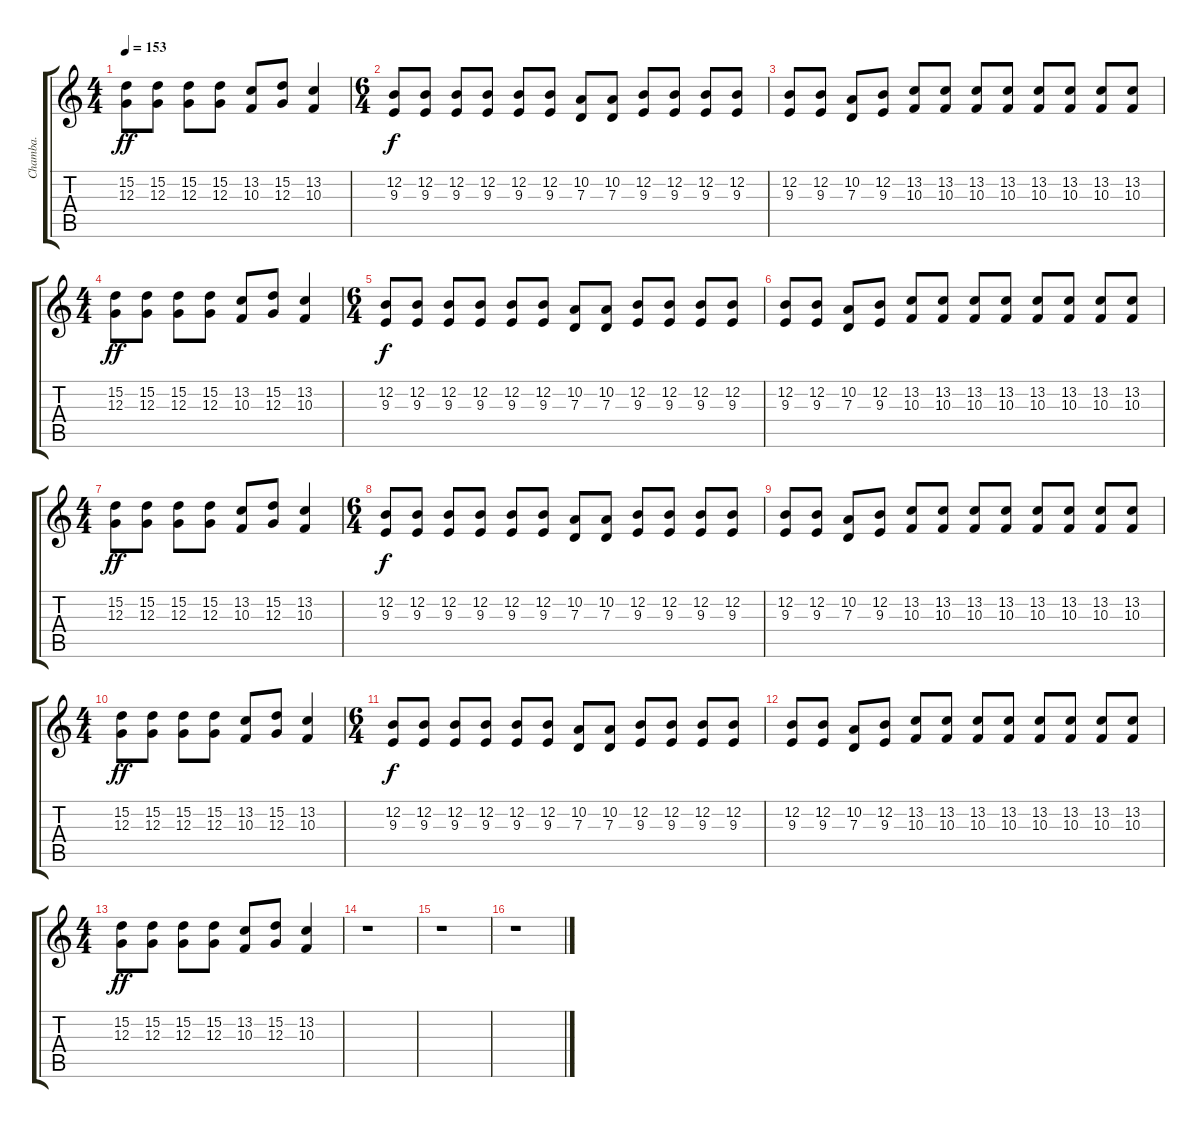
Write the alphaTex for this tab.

\track ("Chamba." "Chamba.") {instrument dulcimer}
\staff {score tabs}
\tuning (E4 B3 G3 D3 A2 E2) {hide}
\ts (4 4)
\tempo 153
\clef g2
\ks c
(15.2 12.3).8{dy ff} (15.2 12.3).8 (15.2 12.3).8 (15.2 12.3).8 (13.2 10.3).8 (15.2 12.3).8 (13.2 10.3).4 |
\ts (6 4)
(12.2 9.3).8{dy f} (12.2 9.3).8 (12.2 9.3).8 (12.2 9.3).8 (12.2 9.3).8 (12.2 9.3).8 (10.2 7.3).8 (10.2 7.3).8 (12.2 9.3).8 (12.2 9.3).8 (12.2 9.3).8 (12.2 9.3).8 |
(12.2 9.3).8 (12.2 9.3).8 (10.2 7.3).8 (12.2 9.3).8 (13.2 10.3).8 (13.2 10.3).8 (13.2 10.3).8 (13.2 10.3).8 (13.2 10.3).8 (13.2 10.3).8 (13.2 10.3).8 (13.2 10.3).8 |
\ts (4 4)
(15.2 12.3).8{dy ff} (15.2 12.3).8 (15.2 12.3).8 (15.2 12.3).8 (13.2 10.3).8 (15.2 12.3).8 (13.2 10.3).4 |
\ts (6 4)
(12.2 9.3).8{dy f} (12.2 9.3).8 (12.2 9.3).8 (12.2 9.3).8 (12.2 9.3).8 (12.2 9.3).8 (10.2 7.3).8 (10.2 7.3).8 (12.2 9.3).8 (12.2 9.3).8 (12.2 9.3).8 (12.2 9.3).8 |
(12.2 9.3).8 (12.2 9.3).8 (10.2 7.3).8 (12.2 9.3).8 (13.2 10.3).8 (13.2 10.3).8 (13.2 10.3).8 (13.2 10.3).8 (13.2 10.3).8 (13.2 10.3).8 (13.2 10.3).8 (13.2 10.3).8 |
\ts (4 4)
(15.2 12.3).8{dy ff} (15.2 12.3).8 (15.2 12.3).8 (15.2 12.3).8 (13.2 10.3).8 (15.2 12.3).8 (13.2 10.3).4 |
\ts (6 4)
(12.2 9.3).8{dy f} (12.2 9.3).8 (12.2 9.3).8 (12.2 9.3).8 (12.2 9.3).8 (12.2 9.3).8 (10.2 7.3).8 (10.2 7.3).8 (12.2 9.3).8 (12.2 9.3).8 (12.2 9.3).8 (12.2 9.3).8 |
(12.2 9.3).8 (12.2 9.3).8 (10.2 7.3).8 (12.2 9.3).8 (13.2 10.3).8 (13.2 10.3).8 (13.2 10.3).8 (13.2 10.3).8 (13.2 10.3).8 (13.2 10.3).8 (13.2 10.3).8 (13.2 10.3).8 |
\ts (4 4)
(15.2 12.3).8{dy ff} (15.2 12.3).8 (15.2 12.3).8 (15.2 12.3).8 (13.2 10.3).8 (15.2 12.3).8 (13.2 10.3).4 |
\ts (6 4)
(12.2 9.3).8{dy f} (12.2 9.3).8 (12.2 9.3).8 (12.2 9.3).8 (12.2 9.3).8 (12.2 9.3).8 (10.2 7.3).8 (10.2 7.3).8 (12.2 9.3).8 (12.2 9.3).8 (12.2 9.3).8 (12.2 9.3).8 |
(12.2 9.3).8 (12.2 9.3).8 (10.2 7.3).8 (12.2 9.3).8 (13.2 10.3).8 (13.2 10.3).8 (13.2 10.3).8 (13.2 10.3).8 (13.2 10.3).8 (13.2 10.3).8 (13.2 10.3).8 (13.2 10.3).8 |
\ts (4 4)
(15.2 12.3).8{dy ff} (15.2 12.3).8 (15.2 12.3).8 (15.2 12.3).8 (13.2 10.3).8 (15.2 12.3).8 (13.2 10.3).4 |
r.1 |
r.1 |
r.1
